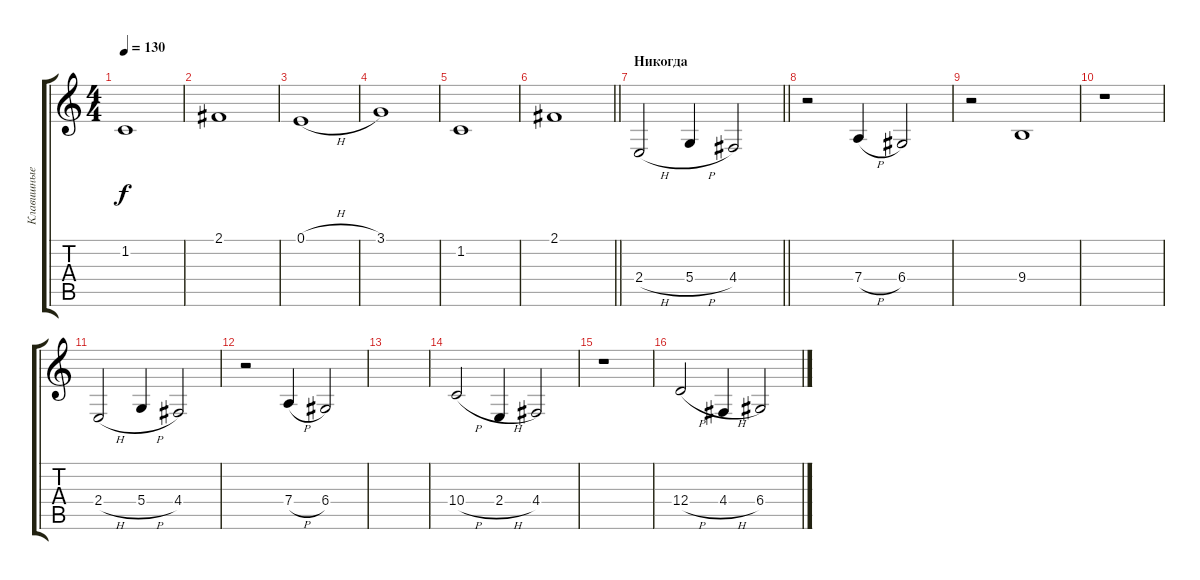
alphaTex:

\track ("Клавишные" "Клавишные") {instrument synthstrings1}
\staff {score tabs}
\tuning (E4 B3 G3 D3 A2 E2) {hide}
\ts (4 4)
\tempo 130
\clef g2
\ks c
1.2.1{dy f} |
2.1.1 |
0.1{h}.1 |
3.1.1 |
1.2.1 |
\barLineRight lightlight
2.1.1 |
\section ("" "Никогда")
\barLineRight lightlight
2.4{h}.2 5.4{h}.4 4.4.2 |
r.2 7.4{h}.4 6.4.2 |
r.2 9.4.1 |
r.1 |
2.4{h}.2 5.4{h}.4 4.4.2 |
r.2 7.4{h}.4 6.4.2 |
|
10.4{h}.2 2.4{h}.4 4.4.2 |
r.1 |
12.4{h}.2 4.4{h}.4 6.4.2
